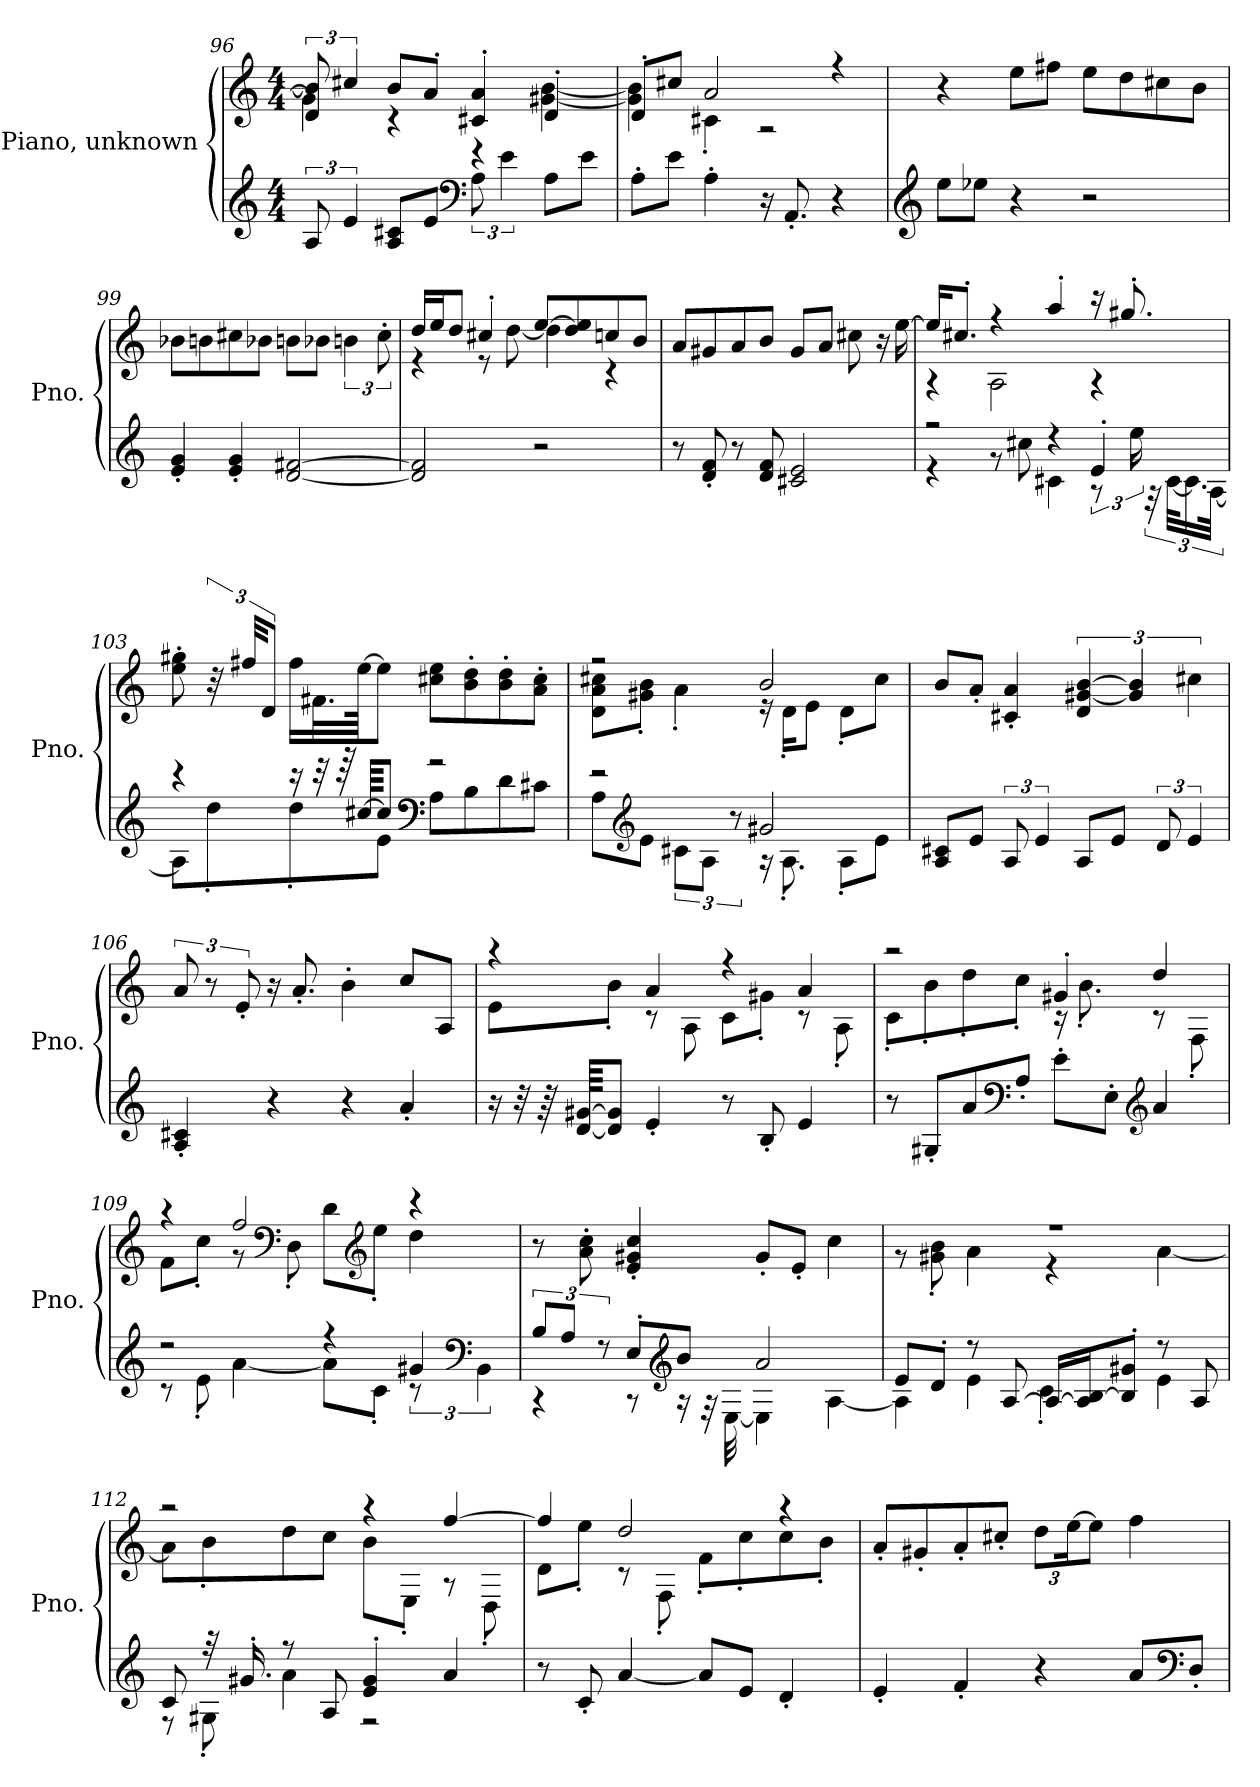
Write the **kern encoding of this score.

**kern	**kern
*part1	*part1
*staff2	*staff1
*I"Piano, unknown	*
*I'Pno.	*
*clefG2	*clefG2
*k[]	*k[]
*M4/4	*M4/4
=96	=96
*	*^
12A/	12d/ 12b/]	4g#\]
6e/	6cc#X/	.
8A/ 8c#X/L	8b/L	4r
8e/J	8a'/J	.
*clefF4	*	*
12A\	4c#X/' 4a/'	4r
6e\	.	.
8A\L	4d'/	[4g#X\ [4b\
8e\J	.	.
!!LO:LB:g=z	!!
=97	=97	=97
8A'\L	8d'/L	4g#\] 4b\]
8e\J	8cc#X/J	.
4A'\	2a/	4c#X'\
16r	.	2r
8.AA'/	.	.
4r	4r	.
*	*v	*v
=98	=98
*clefG2	*
8ee\L	4r
8ee-X\J	.
4r	8ee\L
.	8ff#X\J
2r	8ee\L
.	8dd\
.	8cc#X\
.	8b\J
=99	=99
4e/' 4g/'	8b-X\L
.	8bn\
4e/' 4g/'	8cc#X\
.	8b-X\J
[2d/ [2f#X/	8bn\L
.	8b-X\J
.	6bn\
.	12cc#'\
!!LO:LB:g=z
=100	=100
*	*^
2d/] 2f#/]	16dd/LL	4r
.	16ee/J	.
.	8dd/J	.
.	4cc#X'/	8r
.	.	[8dd\
2r	[8ee/L	4dd\]
.	8dd/ 8ee/]	.
.	8ccn/	4r
.	8b/J	.
*	*v	*v
=101	=101
8r	8a/L
8d/' 8f/'	8g#X/
8r	8a/
8d/ 8f/	8b/J
2c#X/ 2e/	8g#/L
.	8a/J
.	8cc#X\
.	16r
.	[16ee\
=102	=102
*^	*^
2r	4r	16ee/KL]	4r
.	.	8.cc#X'/J	.
.	8r	4r	2A\
.	8cc#X\	.	.
4r	4c#X\	4aa'/	.
4e'/	12r	16r	4r
.	.	8.gg#X'/	.
.	24ee\	.	.
.	48r	.	.
.	[48c#\KLL	.	.
.	24.c#\]	.	.
.	[48A\JJk	.	.
*	*	*v	*v
!!LO:LB:g=z
=103	=103	=103
4r	8A\L]	8ee\' 8gg#X\'
.	8dd'\	48r
.	.	48ff#X/KKL
.	.	12d/J
16r	8dd'\	16ff#\LL
32r	.	32.f#X\L
64r	.	.
[64cc#X/KKKL	.	[64ee\JJK
8cc#/J]	8e\J	8ee\J]
*clefF4	*	*
2r	8A\L	8cc#X\ 8ee\L
.	8B\	8b\' 8dd\'
.	8d\	8b\' 8dd\'
.	8c#X\J	8a\' 8cc#\'J
=104	=104	=104
*	*	*^
2r	8A\L	2r	8d\ 8a\ 8cc#X\L
*clefG2	*	*	*
.	8e\J	.	8g#X\' 8b\'J
.	12c#X\L	.	4a'\
.	12A\J	.	.
.	12r	.	.
2g#X/	16r	2b/	16r
.	8.A'\	.	16d'\KL
.	.	.	8e\J
.	8A'\L	.	8d'\L
.	8e\J	.	8cc#\J
*v	*v	*	*
*	*v	*v
=105	=105
8A/ 8c#X/L	8b/L
8e/J	8a'/J
12A/	4c#X/' 4a/'
6e/	.
8A/L	6d/ [6g#X/ [6b/
8e/J	.
.	6g#/] 6b/]
12d/	.
6e/	6cc#X\
!!LO:LB:g=z
=106	=106
4A/' 4c#X/'	12a/
.	12r
.	12e'/
4r	16r
.	8.a'/
4r	4b'\
4a'/	8cc/L
.	8A/J
=107	=107
*	*^
16r	4r	8e\L
32r	.	.
64r	.	.
[64d/ [64g#X/KKKL	.	.
8d/] 8g#/]J	.	8b'\J
4e'/	4a/	8r
.	.	8A\
8r	4r	8c\L
8B'/	.	8g#X'\J
4e/	4a/	8r
.	.	8A'\
=108	=108	=108
8r	2r	8c'\L
8G#X'/L	.	8b'\
8a/	.	8dd'\
*clefF4	*	*
8A'/J	.	8cc'\J
8e'\L	4g#X'/	16r
.	.	8.b'\
8E'\J	.	.
*clefG2	*	*
4a/	4dd/	8r
.	.	8F'\
!!LO:PB:g=z	!!
=109	=109	=109
*^	*	*
2r	8r	4r	8f\L
.	8e'\	.	8cc'\J
.	[4a\	2ff/	8r
*	*	*clefF4	*
.	.	.	8D'\
4r	8a\L]	.	8d\L
*	*	*clefG2	*
.	8c'\J	.	8ee'\J
4g#X/	12r	4r	4dd\
*clefF4	*	*	*
.	6BB\	.	.
*	*	*v	*v
=110	=110	=110
12B/L	4r	8r
12A/J	.	.
.	.	8a\' 8cc\'
12r	.	.
8E'/L	8r	4e/' 4g#X/' 4cc/'
*clefG2	*	*
8b/J	16r	.
.	32r	.
.	[32E\	.
2a/	4E\]	8g#'/L
.	.	8e'/J
.	[4A\	4cc\
=111	=111	=111
*	*	*^
8e/L	4A\]	1r	8r
8d'/J	.	.	8g#X\' 8b\'
8r	4e\	.	4a\
[8A/	.	.	.
16A/LL_	4c'\	.	4r
16A/] [16B/J	.	.	.
8B/]' 8g#X/'J	.	.	.
8r	4e\	.	[4a\
8A/	.	.	.
!!LO:LB:g=z	!!
=112	=112	=112	=112
8c/	8r	2r	8a\L]
32r	8G#X'\	.	8b'\
16.g#X'/	.	.	.
8r	4a\	.	8dd\
8A/	.	.	8cc\J
4e/' 4g#/'	2r	4r	8b\L
.	.	.	8E'\J
4a/	.	[4ff/	8r
.	.	.	8D'\
*v	*v	*	*
=113	=113	=113
8r	4ff/]	8d\L
8c'/	.	8ee'\J
[4a/	2dd/	8r
.	.	8F'\
8a/L]	.	8f'\L
8e/J	.	8cc'\
4d'/	4r	8cc\
.	.	8b'\J
*	*v	*v
=114	=114
4e'/	8a'/L
.	8g#X'/
4f'/	8a'/
.	8cc#X'/J
*	*Xbrackettup
4r	12dd\L
.	[24ee\K
.	8ee\J]
8a/L	4ff\
*clefF4	*
8D'/J	.
=	=
*-	*-
